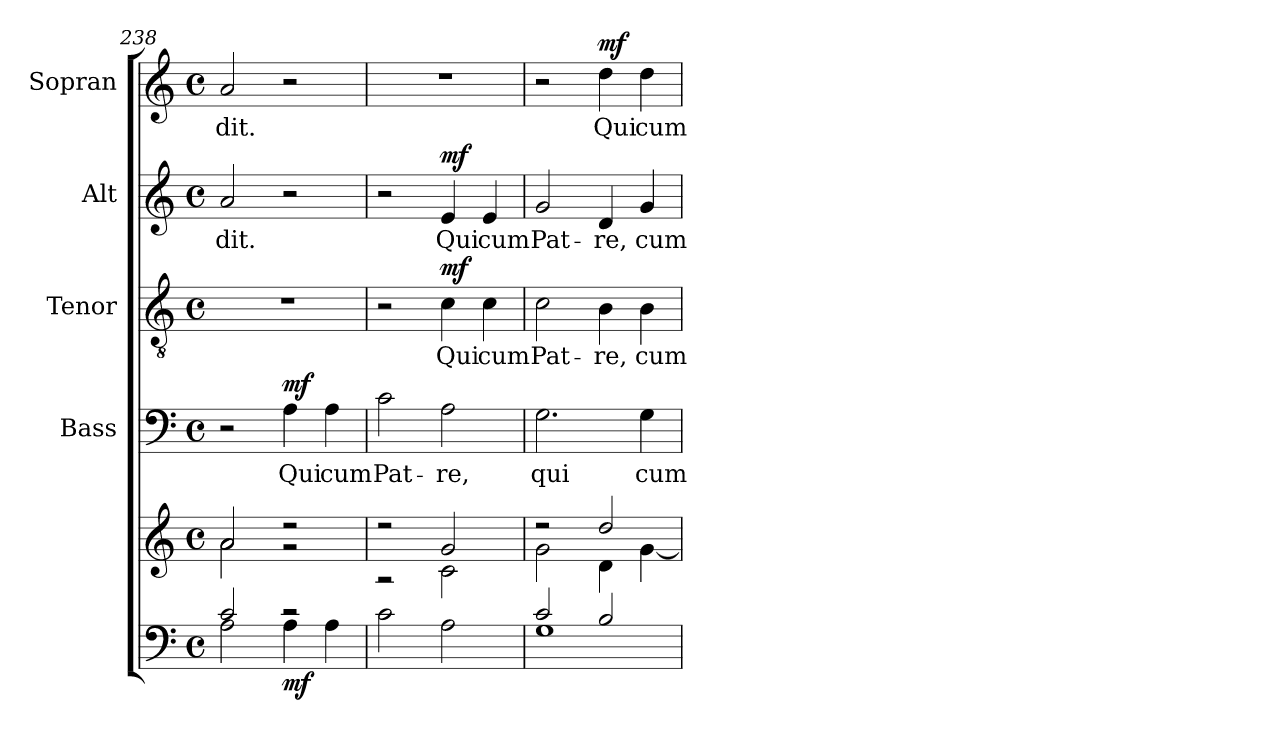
**kern	**kern	**dynam	**kern	**text	**dynam	**kern	**text	**dynam	**kern	**text	**dynam	**kern	**text	**dynam
*part5	*part5	*part5	*part4	*part4	*part4	*part3	*part3	*part3	*part2	*part2	*part2	*part1	*part1	*part1
*staff6	*staff5	*staff5/6	*staff4	*staff4	*staff4	*staff3	*staff3	*staff3	*staff2	*staff2	*staff2	*staff1	*staff1	*staff1
*	*	*	*I"Bass	*	*	*I"Tenor	*	*	*I"Alt	*	*	*I"Sopran	*	*
*	*	*	*I'B.	*	*	*I'T.	*	*	*I'A.	*	*	*I'S.	*	*
!!LO:LB:g=z
*clefF4	*clefG2	*	*clefF4	*	*	*clefGv2	*	*	*clefG2	*	*	*clefG2	*	*
*k[]	*k[]	*	*k[]	*	*	*k[]	*	*	*k[]	*	*	*k[]	*	*
*C:	*C:	*	*C:	*	*	*C:	*	*	*C:	*	*	*C:	*	*
*M4/4	*M4/4	*	*M4/4	*	*	*M4/4	*	*	*M4/4	*	*	*M4/4	*	*
*met(c)	*met(c)	*	*met(c)	*	*	*met(c)	*	*	*met(c)	*	*	*met(c)	*	*
=238	=238	=238	=238	=238	=238	=238	=238	=238	=238	=238	=238	=238	=238	=238
*^	*^	*	*	*	*	*	*	*	*	*	*	*	*	*
!	!	!	!	!	!	!	!	!	!	!	!	!LO:LY:b	!	!	!LO:LY:b	!
2c/	2A\	2a/	2a\	.	2r	.	.	1r	.	.	2a/	-dit.	.	2a/	-dit.	.
!	!	!	!	!LO:DY:b=2	!	!LO:LY:b	!LO:DY:a	!	!	!	!	!	!	!	!	!
2rc	4A\	2r	2r	mf	4A\	Qui	mf	.	.	.	2r	.	.	2r	.	.
!	!	!	!	!	!	!LO:LY:b	!	!	!	!	!	!	!	!	!	!
.	4A\	.	.	.	4A\	cum	.	.	.	.	.	.	.	.	.	.
=239	=239	=239	=239	=239	=239	=239	=239	=239	=239	=239	=239	=239	=239	=239	=239	=239
!	!	!	!	!	!	!LO:LY:b	!	!	!	!	!	!	!	!	!	!
*v	*v	*	*	*	*	*	*	*	*	*	*	*	*	*	*	*
2c\	2r	2r	.	2c\	Pat-	.	2r	.	.	2r	.	.	1r	.	.
!	!	!	!	!	!LO:LY:b	!	!	!LO:LY:b	!LO:DY:a	!	!LO:LY:b	!LO:DY:a	!	!	!
2A\	2g/	2c\	.	2A\	-re,	.	4c\	Qui	mf	4e/	Qui	mf	.	.	.
!	!	!	!	!	!	!	!	!LO:LY:b	!	!	!LO:LY:b	!	!	!	!
.	.	.	.	.	.	.	4c\	cum	.	4e/	cum	.	.	.	.
=240	=240	=240	=240	=240	=240	=240	=240	=240	=240	=240	=240	=240	=240	=240	=240
*^	*	*	*	*	*	*	*	*	*	*	*	*	*	*	*
!	!	!	!	!	!	!LO:LY:b	!	!	!LO:LY:b	!	!	!LO:LY:b	!	!	!	!
2c/	1G	2rdd	2g\	.	2.G\	qui	.	2c\	Pat-	.	2g/	Pat-	.	2r	.	.
!	!	!	!	!	!	!	!	!	!LO:LY:b	!	!	!LO:LY:b	!	!	!LO:LY:b	!LO:DY:a
2B/	.	2dd/	4d\	.	.	.	.	4B\	-re,	.	4d/	-re,	.	4dd\	Qui	mf
!	!	!	!	!	!	!LO:LY:b	!	!	!LO:LY:b	!	!	!LO:LY:b	!	!	!LO:LY:b	!
.	.	.	[<4g\	.	4G\	cum	.	4B\	cum	.	4g/	cum	.	4dd\	cum	.
*v	*v	*	*	*	*	*	*	*	*	*	*	*	*	*	*	*
*	*v	*v	*	*	*	*	*	*	*	*	*	*	*	*	*
=	=	=	=	=	=	=	=	=	=	=	=	=	=	=
*-	*-	*-	*-	*-	*-	*-	*-	*-	*-	*-	*-	*-	*-	*-
